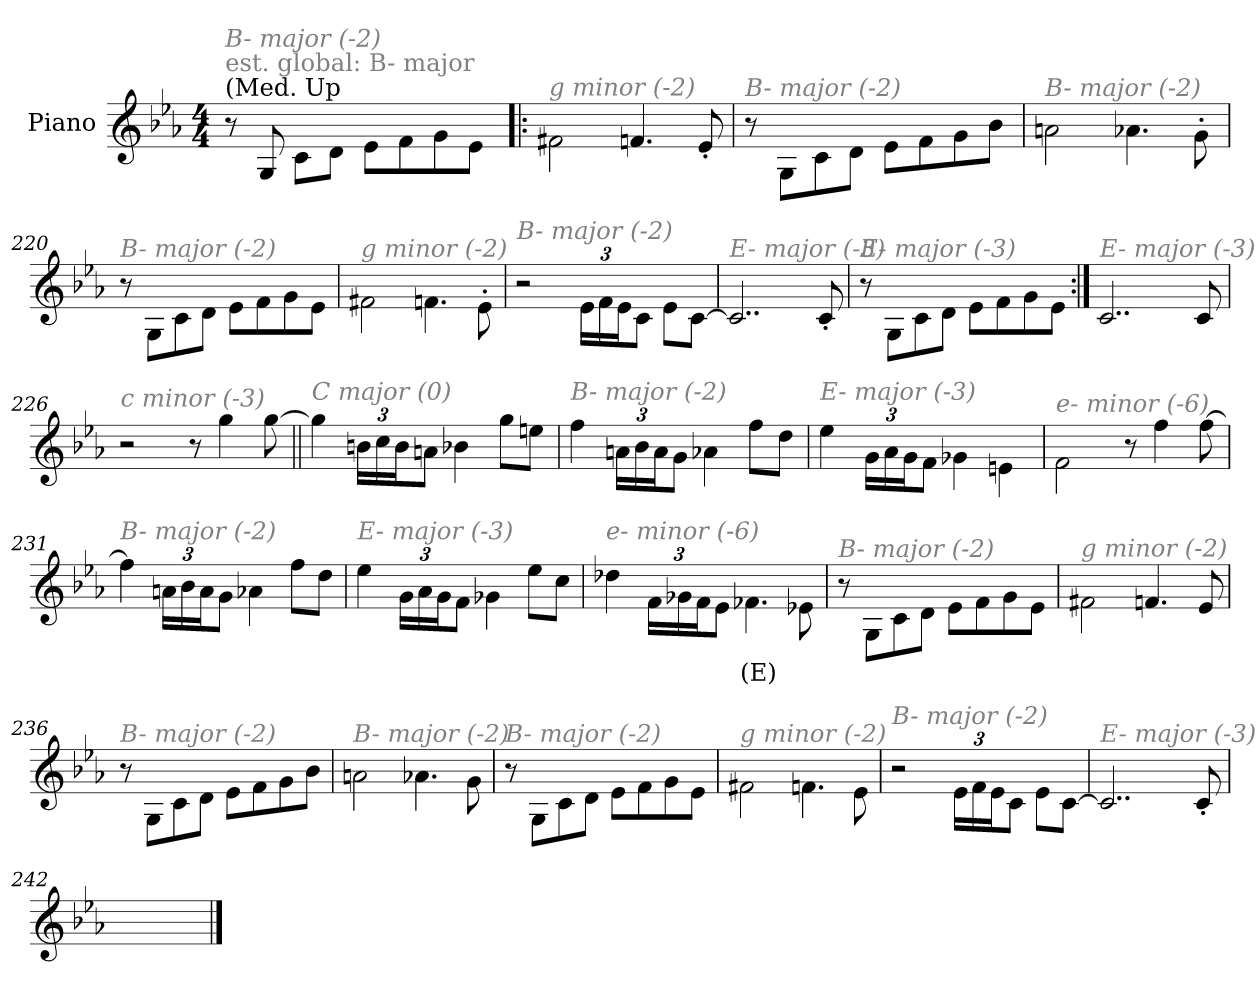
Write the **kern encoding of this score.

**kern	**text
*part1	*part1
*staff1	*staff1
*I"Piano	*
*I'Pno.	*
*clefG2	*
*k[b-e-a-]	*
*M4/4	*
*MM160	*
=1	=1
!LO:TX:a:t=(Med. Up	!
!LO:TX:a:color=#808080:t=est. global&colon; B- major	!
!LO:TX:i:color=#808080:t=B- major (-2)	!
8r	.
8G/	.
8c\L	.
8d\J	.
8e-\L	.
8f\	.
8g\	.
8e-\J	.
=217!|:	=217!|:
!LO:TX:i:color=#808080:t=g minor (-2)	!
2f#X\	.
4.fn/	.
8e-'/	.
=218	=218
!LO:TX:i:color=#808080:t=B- major (-2)	!
8r	.
8G\L	.
8c\	.
8d\J	.
8e-\L	.
8f\	.
8g\	.
8b-\J	.
!!LO:LB:g=z
=219	=219
!LO:TX:i:color=#808080:t=B- major (-2)	!
2an\	.
4.a-X\	.
8g'\	.
=220	=220
!LO:TX:i:color=#808080:t=B- major (-2)	!
8r	.
8G\L	.
8c\	.
8d\J	.
8e-\L	.
8f\	.
8g\	.
8e-\J	.
=221	=221
!LO:TX:i:color=#808080:t=g minor (-2)	!
2f#X\	.
4.fn\	.
8e-'\	.
=222	=222
!LO:TX:i:color=#808080:t=B- major (-2)	!
2r	.
*Xbrackettup	*
24e-\LL	.
24f\	.
24e-\J	.
8c\J	.
8e-\L	.
[8c\J	.
!!LO:LB:g=z
=223	=223
!LO:TX:i:color=#808080:t=E- major (-3)	!
2..c/]	.
8c'/	.
=224	=224
!LO:TX:i:color=#808080:t=E- major (-3)	!
8r	.
8G\L	.
8c\	.
8d\J	.
8e-\L	.
8f\	.
8g\	.
8e-\J	.
=225:|!	=225:|!
!LO:TX:i:color=#808080:t=E- major (-3)	!
2..c/	.
8c/	.
=226	=226
!LO:TX:i:color=#808080:t=c minor (-3)	!
2r	.
8r	.
4gg\	.
[8gg\	.
!!LO:LB:g=z
=227||	=227||
!LO:TX:i:color=#808080:t=C major (0)	!
4gg\]	.
24bn\LL	.
24cc\	.
24b\J	.
8an\J	.
4b-X\	.
8gg\L	.
8een\J	.
=228	=228
!LO:TX:i:color=#808080:t=B- major (-2)	!
4ff\	.
24an\LL	.
24b-\	.
24a\J	.
8g\J	.
4a-X\	.
8ff\L	.
8dd\J	.
=229	=229
!LO:TX:i:color=#808080:t=E- major (-3)	!
4ee-\	.
24g\LL	.
24a-\	.
24g\J	.
8f\J	.
4g-X\	.
4en\	.
=230	=230
!LO:TX:i:color=#808080:t=e- minor (-6)	!
2f\	.
8r	.
4ff\	.
[8ff\	.
!!LO:LB:g=z
=231	=231
!LO:TX:i:color=#808080:t=B- major (-2)	!
4ff\]	.
24an\LL	.
24b-\	.
24a\J	.
8g\J	.
4a-X\	.
8ff\L	.
8dd\J	.
=232	=232
!LO:TX:i:color=#808080:t=E- major (-3)	!
4ee-\	.
24g\LL	.
24a-\	.
24g\J	.
8f\J	.
4g-X\	.
8ee-\L	.
8cc\J	.
=233	=233
!LO:TX:i:color=#808080:t=e- minor (-6)	!
4dd-X\	.
24f\LL	.
24g-X\	.
24f\J	.
8e-\J	.
4.f-Xi\	(E)
8e-X\	.
=234	=234
!LO:TX:i:color=#808080:t=B- major (-2)	!
8r	.
8G\L	.
8c\	.
8d\J	.
8e-\L	.
8f\	.
8g\	.
8e-\J	.
!!LO:LB:g=z
=235	=235
!LO:TX:i:color=#808080:t=g minor (-2)	!
2f#X\	.
4.fn/	.
8e-/	.
=236	=236
!LO:TX:i:color=#808080:t=B- major (-2)	!
8r	.
8G\L	.
8c\	.
8d\J	.
8e-\L	.
8f\	.
8g\	.
8b-\J	.
=237	=237
!LO:TX:i:color=#808080:t=B- major (-2)	!
2an\	.
4.a-X\	.
8g\	.
=238	=238
!LO:TX:i:color=#808080:t=B- major (-2)	!
8r	.
8G\L	.
8c\	.
8d\J	.
8e-\L	.
8f\	.
8g\	.
8e-\J	.
!!LO:LB:g=z
=239	=239
!LO:TX:i:color=#808080:t=g minor (-2)	!
2f#X\	.
4.fn\	.
8e-\	.
=240	=240
!LO:TX:i:color=#808080:t=B- major (-2)	!
2r	.
24e-\LL	.
24f\	.
24e-\J	.
8c\J	.
8e-\L	.
[8c\J	.
=241	=241
!LO:TX:i:color=#808080:t=E- major (-3)	!
2..c/]	.
8c'/	.
=242	=242
1ryy	.
==	==
*-	*-
